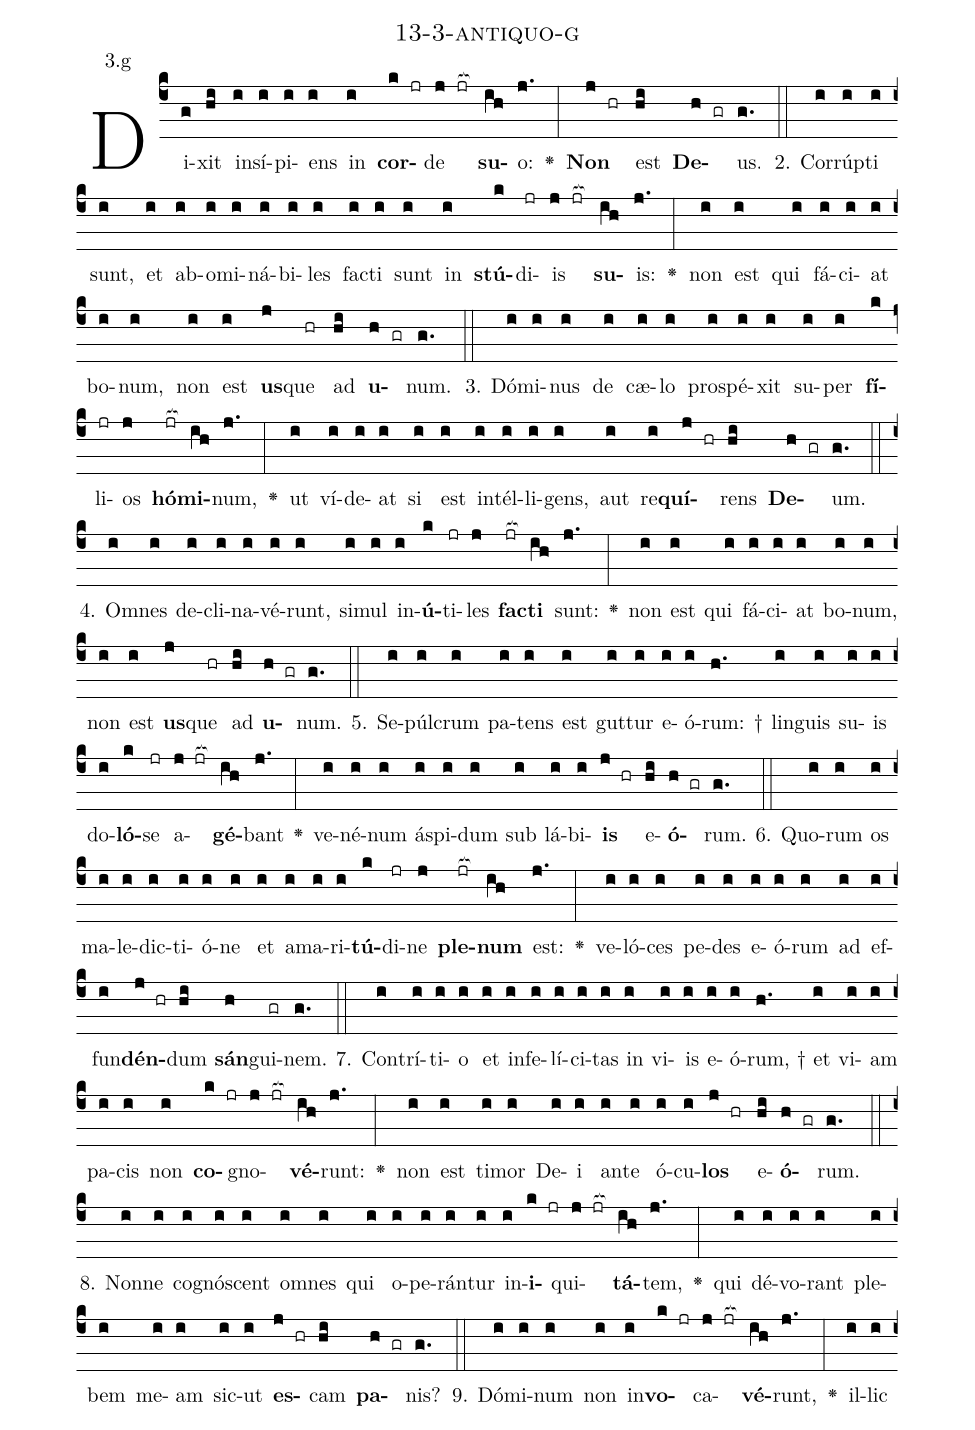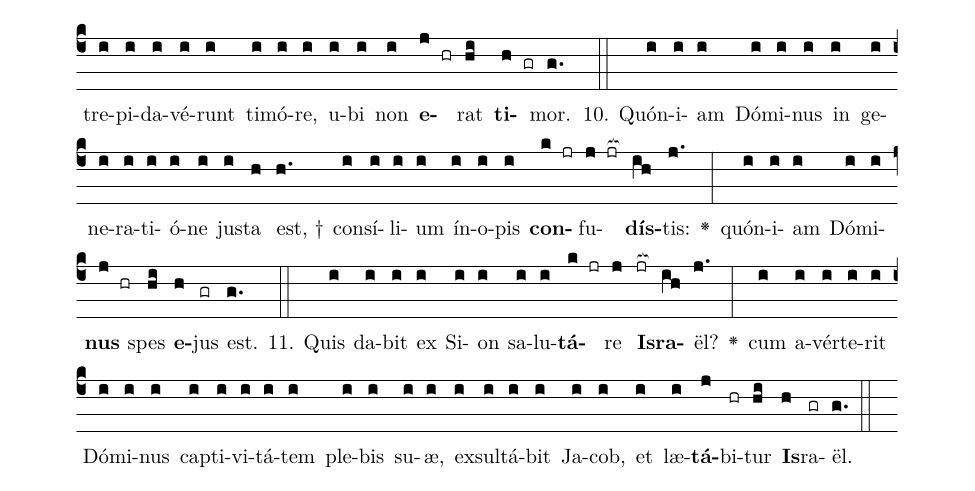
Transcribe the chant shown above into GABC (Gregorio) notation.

name: 13-3-antiquo-g;
annotation: 3.g;
%%
(c4)Di(g)xit(hi) in(i)sí(i)pi(i)ens(i) in(i) <b>cor</b>(k jr)de(j jr[ocb:1{]) <b>su</b>(ih[ocb:0}])o:(j.) <v>\greheightstar</v>(:) <b>Non</b>(j hr) est(hi) <b>De</b>(h gr)us.(g.) (::)
2. Cor(i)rúp(i)ti(i) sunt,(i) et(i) ab(i)o(i)mi(i)ná(i)bi(i)les(i) fac(i)ti(i) sunt(i) in(i) <b>stú</b>(k)di(jr)is(j jr[ocb:1{]) <b>su</b>(ih[ocb:0}])is:(j.) <v>\greheightstar</v>(:) non(i) est(i) qui(i) fá(i)ci(i)at(i) bo(i)num,(i) non(i) est(i) <b>us</b>(j)que(hr) ad(hi) <b>u</b>(h gr)num.(g.) (::)
3. Dó(i)mi(i)nus(i) de(i) cæ(i)lo(i) pro(i)spé(i)xit(i) su(i)per(i) <b>fí</b>(k)li(jr)os(j) <b>hó</b>(jr[ocb:1{])<b>mi</b>(ih[ocb:0}])num,(j.) <v>\greheightstar</v>(:) ut(i) ví(i)de(i)at(i) si(i) est(i) in(i)tél(i)li(i)gens,(i) aut(i) re(i)<b>quí</b>(j hr)rens(hi) <b>De</b>(h gr)um.(g.) (::)
4. Om(i)nes(i) de(i)cli(i)na(i)vé(i)runt,(i) si(i)mul(i) in(i)<b>ú</b>(k)ti(jr)les(j) <b>fac</b>(jr[ocb:1{])<b>ti</b>(ih[ocb:0}]) sunt:(j.) <v>\greheightstar</v>(:) non(i) est(i) qui(i) fá(i)ci(i)at(i) bo(i)num,(i) non(i) est(i) <b>us</b>(j)que(hr) ad(hi) <b>u</b>(h gr)num.(g.) (::)
5. Se(i)púl(i)crum(i) pa(i)tens(i) est(i) gut(i)tur(i) e(i)ó(i)rum: †(h.) lin(i)guis(i) su(i)is(i) do(i)<b>ló</b>(k)se(jr) a(j jr[ocb:1{])<b>gé</b>(ih[ocb:0}])bant(j.) <v>\greheightstar</v>(:) ve(i)né(i)num(i) ás(i)pi(i)dum(i) sub(i) lá(i)bi(i)<b>is</b>(j hr) e(hi)<b>ó</b>(h gr)rum.(g.) (::)
6. Quo(i)rum(i) os(i) ma(i)le(i)dic(i)ti(i)ó(i)ne(i) et(i) a(i)ma(i)ri(i)<b>tú</b>(k)di(jr)ne(j) <b>ple</b>(jr[ocb:1{])<b>num</b>(ih[ocb:0}]) est:(j.) <v>\greheightstar</v>(:) ve(i)ló(i)ces(i) pe(i)des(i) e(i)ó(i)rum(i) ad(i) ef(i)fun(i)<b>dén</b>(j hr)dum(hi) <b>sán</b>(h)gui(gr)nem.(g.) (::)
7. Con(i)trí(i)ti(i)o(i) et(i) in(i)fe(i)lí(i)ci(i)tas(i) in(i) vi(i)is(i) e(i)ó(i)rum, †(h.) et(i) vi(i)am(i) pa(i)cis(i) non(i) <b>co</b>(k jr)gno(j jr[ocb:1{])<b>vé</b>(ih[ocb:0}])runt:(j.) <v>\greheightstar</v>(:) non(i) est(i) ti(i)mor(i) De(i)i(i) an(i)te(i) ó(i)cu(i)<b>los</b>(j hr) e(hi)<b>ó</b>(h gr)rum.(g.) (::)
8. Non(i)ne(i) co(i)gnó(i)scent(i) om(i)nes(i) qui(i) o(i)pe(i)rán(i)tur(i) in(i)<b>i</b>(k jr)qui(j jr[ocb:1{])<b>tá</b>(ih[ocb:0}])tem,(j.) <v>\greheightstar</v>(:) qui(i) dé(i)vo(i)rant(i) ple(i)bem(i) me(i)am(i) sic(i)ut(i) <b>es</b>(j hr)cam(hi) <b>pa</b>(h gr)nis?(g.) (::)
9. Dó(i)mi(i)num(i) non(i) in(i)<b>vo</b>(k jr)ca(j jr[ocb:1{])<b>vé</b>(ih[ocb:0}])runt,(j.) <v>\greheightstar</v>(:) il(i)lic(i) tre(i)pi(i)da(i)vé(i)runt(i) ti(i)mó(i)re,(i) u(i)bi(i) non(i) <b>e</b>(j hr)rat(hi) <b>ti</b>(h gr)mor.(g.) (::)
10. Quón(i)i(i)am(i) Dó(i)mi(i)nus(i) in(i) ge(i)ne(i)ra(i)ti(i)ó(i)ne(i) jus(i)ta(h) est, †(h.) con(i)sí(i)li(i)um(i) ín(i)o(i)pis(i) <b>con</b>(k jr)fu(j jr[ocb:1{])<b>dís</b>(ih[ocb:0}])tis:(j.) <v>\greheightstar</v>(:) quón(i)i(i)am(i) Dó(i)mi(i)<b>nus</b>(j hr) spes(hi) <b>e</b>(h)jus(gr) est.(g.) (::)
11. Quis(i) da(i)bit(i) ex(i) Si(i)on(i) sa(i)lu(i)<b>tá</b>(k jr)re(j) <b>Is</b>(jr[ocb:1{])<b>ra</b>(ih[ocb:0}])ël?(j.) <v>\greheightstar</v>(:) cum(i) a(i)vér(i)te(i)rit(i) Dó(i)mi(i)nus(i) cap(i)ti(i)vi(i)tá(i)tem(i) ple(i)bis(i) su(i)æ,(i) ex(i)sul(i)tá(i)bit(i) Ja(i)cob,(i) et(i) læ(i)<b>tá</b>(j)bi(hr)tur(hi) <b>Is</b>(h)ra(gr)ël.(g.) (::)
